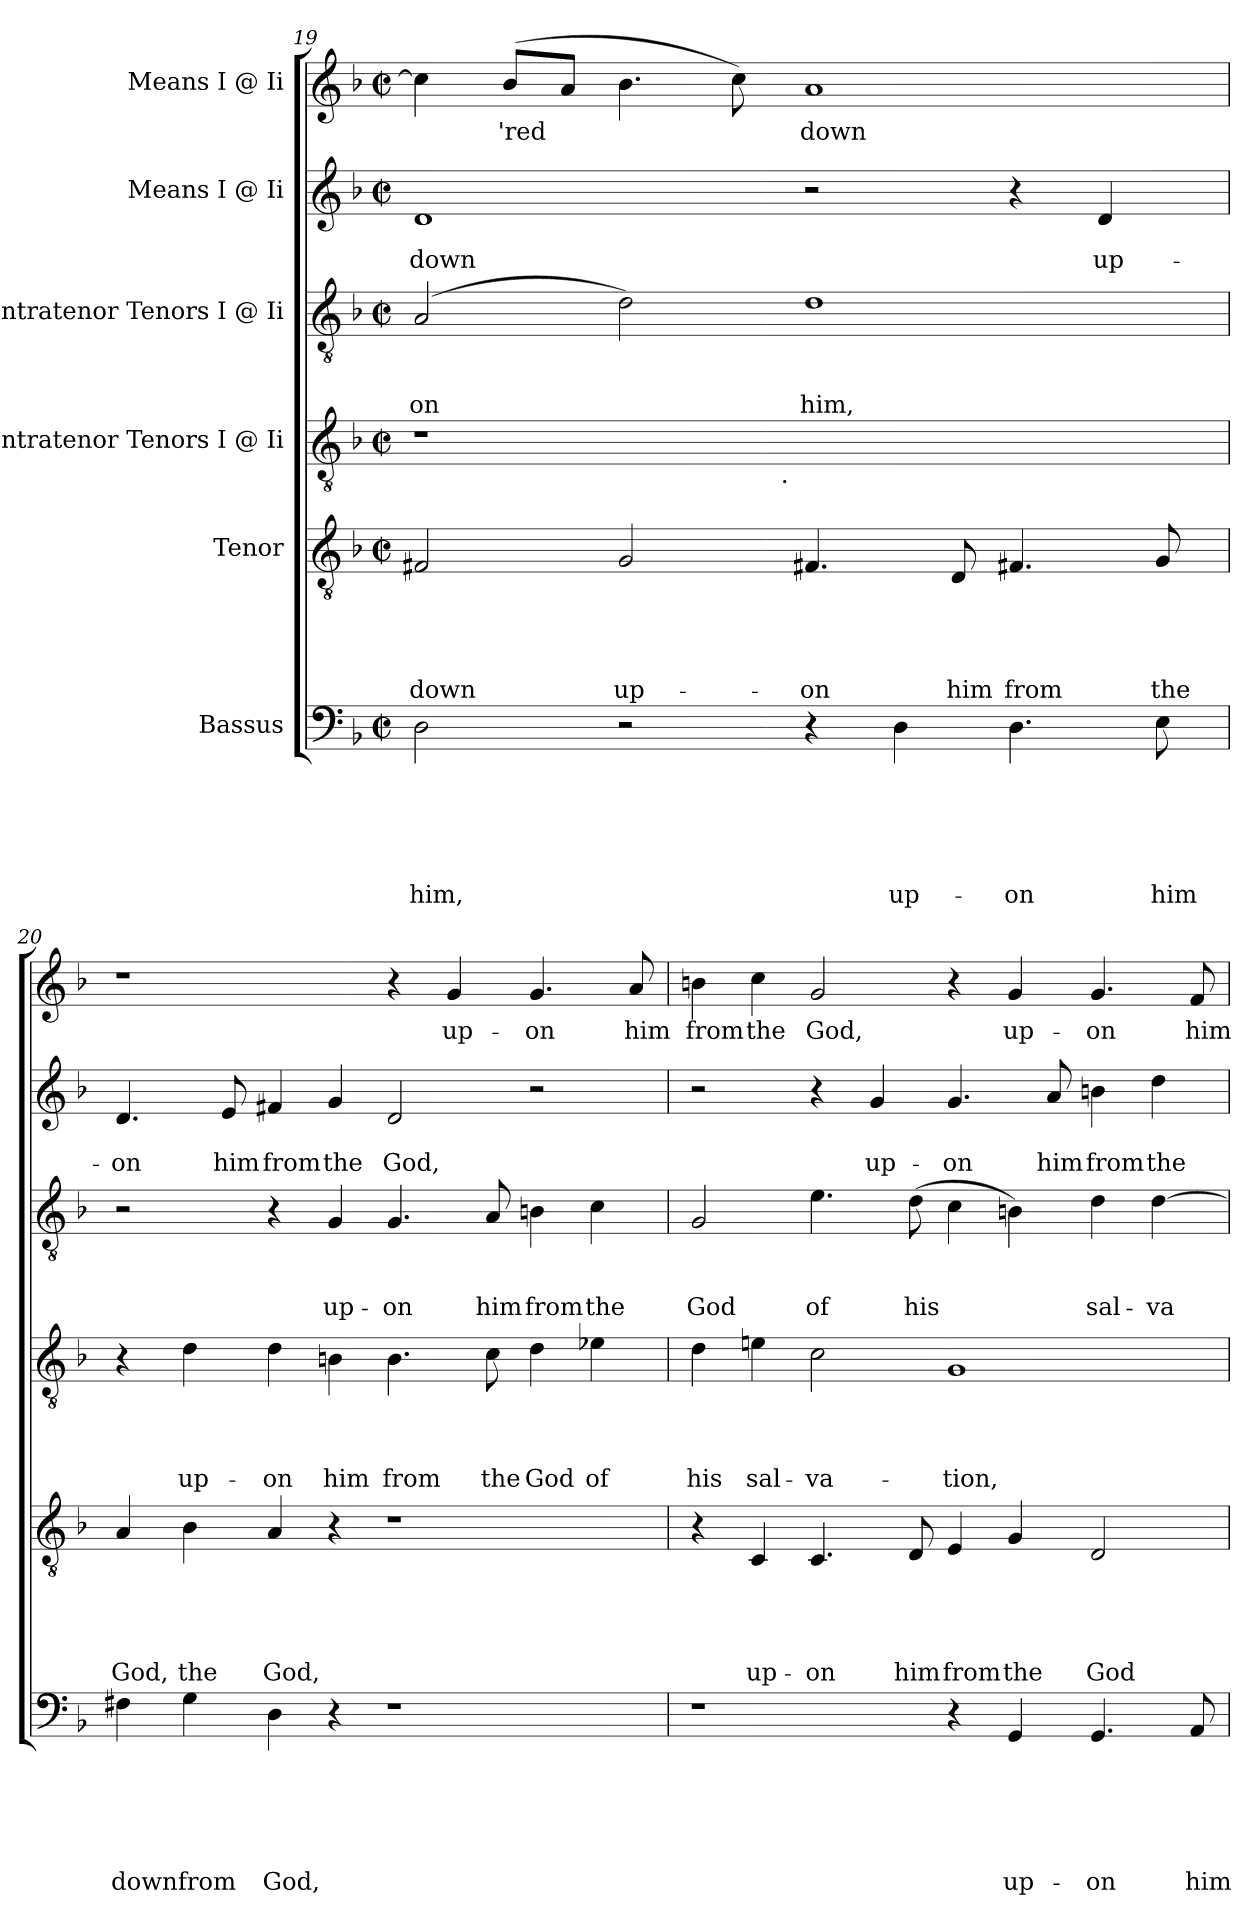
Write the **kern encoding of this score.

**kern	**text	**text	**text	**text	**text	**text	**kern	**text	**text	**text	**text	**text	**kern	**text	**text	**text	**text	**kern	**text	**text	**text	**kern	**text	**text	**kern	**text
*part6	*part6	*part6	*part6	*part6	*part6	*part6	*part5	*part5	*part5	*part5	*part5	*part5	*part4	*part4	*part4	*part4	*part4	*part3	*part3	*part3	*part3	*part2	*part2	*part2	*part1	*part1
*staff6	*staff6	*staff6	*staff6	*staff6	*staff6	*staff6	*staff5	*staff5	*staff5	*staff5	*staff5	*staff5	*staff4	*staff4	*staff4	*staff4	*staff4	*staff3	*staff3	*staff3	*staff3	*staff2	*staff2	*staff2	*staff1	*staff1
*I"Bassus	*	*	*	*	*	*	*I"Tenor	*	*	*	*	*	*I"Contratenor Tenors I @ Ii	*	*	*	*	*I"Contratenor Tenors I @ Ii	*	*	*	*I"Means I @ Ii	*	*	*I"Means I @ Ii	*
*clefF4	*	*	*	*	*	*	*clefGv2	*	*	*	*	*	*clefGv2	*	*	*	*	*clefGv2	*	*	*	*clefG2	*	*	*clefG2	*
*k[b-]	*	*	*	*	*	*	*k[b-]	*	*	*	*	*	*k[b-]	*	*	*	*	*k[b-]	*	*	*	*k[b-]	*	*	*k[b-]	*
*F:	*	*	*	*	*	*	*F:	*	*	*	*	*	*F:	*	*	*	*	*F:	*	*	*	*F:	*	*	*F:	*
*M2/2	*	*	*	*	*	*	*M2/2	*	*	*	*	*	*M2/2	*	*	*	*	*M2/2	*	*	*	*M2/2	*	*	*M2/2	*
*met(c|)	*	*	*	*	*	*	*met(c|)	*	*	*	*	*	*met(c|)	*	*	*	*	*met(c|)	*	*	*	*met(c|)	*	*	*met(c|)	*
=19	=19	=19	=19	=19	=19	=19	=19	=19	=19	=19	=19	=19	=19	=19	=19	=19	=19	=19	=19	=19	=19	=19	=19	=19	=19	=19
!	!	!	!	!	!	!LO:LY:b	!	!	!	!	!	!LO:LY:b	!	!	!	!	!	!	!	!	!LO:LY:b	!	!	!LO:LY:b	!	!
*	*	*	*	*	*	*	*	*	*	*	*	*	*^	*	*	*	*	*	*	*	*	*	*	*	*	*
2D\	.	.	.	.	.	him,	2F#X/	.	.	.	.	down	1r	2ryy	.	.	.	.	(2A/	.	.	-on	1d	.	down	4cc\]	.
!	!	!	!	!	!	!	!	!	!	!	!	!	!	!	!	!	!	!	!	!	!	!	!	!	!	!	!LO:LY:b
.	.	.	.	.	.	.	.	.	.	.	.	.	.	.	.	.	.	.	.	.	.	.	.	.	.	(>8b-/L	-'red
.	.	.	.	.	.	.	.	.	.	.	.	.	.	.	.	.	.	.	.	.	.	.	.	.	.	8a/J	.
!	!	!	!	!	!	!	!	!	!	!	!	!LO:LY:b	!	!	!	!	!	!	!	!	!	!	!	!	!	!	!
2r	.	.	.	.	.	.	2G/	.	.	.	.	up-	.	4...ryy	.	.	.	.	2d\)	.	.	.	.	.	.	4.b-\	.
.	.	.	.	.	.	.	.	.	.	.	.	.	.	.	.	.	.	.	.	.	.	.	.	.	.	8cc\)	.
!	!	!	!	!	!	!	!	!	!	!	!	!	!	!LO:TX:b:t=.	!	!	!	!	!	!	!	!	!	!	!	!	!
.	.	.	.	.	.	.	.	.	.	.	.	.	.	1ryy	.	.	.	.	.	.	.	.	.	.	.	.	.
!	!	!	!	!	!	!	!	!	!	!	!	!LO:LY:b	!	!	!	!	!	!	!	!	!	!LO:LY:b	!	!	!	!	!LO:LY:b
4r	.	.	.	.	.	.	4.F#X/	.	.	.	.	-on	1ryy	.	.	.	.	.	1d	.	.	him,	2r	.	.	1a	down
!	!	!	!	!	!	!LO:LY:b	!	!	!	!	!	!	!	!	!	!	!	!	!	!	!	!	!	!	!	!	!
4D\	.	.	.	.	.	up-	.	.	.	.	.	.	.	.	.	.	.	.	.	.	.	.	.	.	.	.	.
!	!	!	!	!	!	!	!	!	!	!	!	!LO:LY:b	!	!	!	!	!	!	!	!	!	!	!	!	!	!	!
.	.	.	.	.	.	.	8D/	.	.	.	.	him	.	.	.	.	.	.	.	.	.	.	.	.	.	.	.
!	!	!	!	!	!	!LO:LY:b	!	!	!	!	!	!LO:LY:b	!	!	!	!	!	!	!	!	!	!	!	!	!	!	!
4.D\	.	.	.	.	.	-on	4.F#X/	.	.	.	.	from	.	.	.	.	.	.	.	.	.	.	4r	.	.	.	.
!	!	!	!	!	!	!	!	!	!	!	!	!	!	!	!	!	!	!	!	!	!	!	!	!	!LO:LY:b	!	!
.	.	.	.	.	.	.	.	.	.	.	.	.	.	.	.	.	.	.	.	.	.	.	4d/	.	up-	.	.
!	!	!	!	!	!	!LO:LY:b	!	!	!	!	!	!LO:LY:b	!	!	!	!	!	!	!	!	!	!	!	!	!	!	!
8E\	.	.	.	.	.	him	8G/	.	.	.	.	the	.	.	.	.	.	.	.	.	.	.	.	.	.	.	.
.	.	.	.	.	.	.	.	.	.	.	.	.	.	32ryy	.	.	.	.	.	.	.	.	.	.	.	.	.
=20	=20	=20	=20	=20	=20	=20	=20	=20	=20	=20	=20	=20	=20	=20	=20	=20	=20	=20	=20	=20	=20	=20	=20	=20	=20	=20	=20
!	!	!	!	!	!	!LO:LY:b	!	!	!	!	!	!LO:LY:b	!	!	!	!	!	!	!	!	!	!	!	!	!LO:LY:b	!	!
*	*	*	*	*	*	*	*	*	*	*	*	*	*v	*v	*	*	*	*	*	*	*	*	*	*	*	*	*
4F#X\	.	.	.	.	.	down	4A/	.	.	.	.	God,	4r	.	.	.	.	2r	.	.	.	4.d/	.	-on	1r	.
!	!	!	!	!	!	!LO:LY:b	!	!	!	!	!	!LO:LY:b	!	!	!	!	!LO:LY:b	!	!	!	!	!	!	!	!	!
4G\	.	.	.	.	.	from	4B-\	.	.	.	.	the	4d\	.	.	.	up-	.	.	.	.	.	.	.	.	.
!	!	!	!	!	!	!	!	!	!	!	!	!	!	!	!	!	!	!	!	!	!	!	!	!LO:LY:b	!	!
.	.	.	.	.	.	.	.	.	.	.	.	.	.	.	.	.	.	.	.	.	.	8e/	.	him	.	.
!	!	!	!	!	!	!LO:LY:b	!	!	!	!	!	!LO:LY:b	!	!	!	!	!LO:LY:b	!	!	!	!	!	!	!LO:LY:b	!	!
4D\	.	.	.	.	.	God,	4A/	.	.	.	.	God,	4d\	.	.	.	-on	4r	.	.	.	4f#X/	.	from	.	.
!	!	!	!	!	!	!	!	!	!	!	!	!	!	!	!	!	!LO:LY:b	!	!	!	!LO:LY:b	!	!	!LO:LY:b	!	!
4r	.	.	.	.	.	.	4r	.	.	.	.	.	4Bn\	.	.	.	him	4G/	.	.	up-	4g/	.	the	.	.
!	!	!	!	!	!	!	!	!	!	!	!	!	!	!	!	!	!LO:LY:b	!	!	!	!LO:LY:b	!	!	!LO:LY:b	!	!
1r	.	.	.	.	.	.	1r	.	.	.	.	.	4.B\	.	.	.	from	4.G/	.	.	-on	2d/	.	God,	4r	.
!	!	!	!	!	!	!	!	!	!	!	!	!	!	!	!	!	!	!	!	!	!	!	!	!	!	!LO:LY:b
.	.	.	.	.	.	.	.	.	.	.	.	.	.	.	.	.	.	.	.	.	.	.	.	.	4g/	up-
!	!	!	!	!	!	!	!	!	!	!	!	!	!	!	!	!	!LO:LY:b	!	!	!	!LO:LY:b	!	!	!	!	!
.	.	.	.	.	.	.	.	.	.	.	.	.	8c\	.	.	.	the	8A/	.	.	him	.	.	.	.	.
!	!	!	!	!	!	!	!	!	!	!	!	!	!	!	!	!	!LO:LY:b	!	!	!	!LO:LY:b	!	!	!	!	!LO:LY:b
.	.	.	.	.	.	.	.	.	.	.	.	.	4d\	.	.	.	God	4Bn\	.	.	from	2r	.	.	4.g/	-on
!	!	!	!	!	!	!	!	!	!	!	!	!	!	!	!	!	!LO:LY:b	!	!	!	!LO:LY:b	!	!	!	!	!
.	.	.	.	.	.	.	.	.	.	.	.	.	4e-X\	.	.	.	of	4c\	.	.	the	.	.	.	.	.
!	!	!	!	!	!	!	!	!	!	!	!	!	!	!	!	!	!	!	!	!	!	!	!	!	!	!LO:LY:b
.	.	.	.	.	.	.	.	.	.	.	.	.	.	.	.	.	.	.	.	.	.	.	.	.	8a/	him
!!LO:LB:g=z
=21	=21	=21	=21	=21	=21	=21	=21	=21	=21	=21	=21	=21	=21	=21	=21	=21	=21	=21	=21	=21	=21	=21	=21	=21	=21	=21
!	!	!	!	!	!	!	!	!	!	!	!	!	!	!	!	!	!LO:LY:b	!	!	!	!LO:LY:b	!	!	!	!	!LO:LY:b
1r	.	.	.	.	.	.	4r	.	.	.	.	.	4d\	.	.	.	his	2G/	.	.	God	2r	.	.	4bn\	from
!	!	!	!	!	!	!	!	!	!	!	!	!LO:LY:b	!	!	!	!	!LO:LY:b	!	!	!	!	!	!	!	!	!LO:LY:b
.	.	.	.	.	.	.	4C/	.	.	.	.	up-	4en\	.	.	.	sal-	.	.	.	.	.	.	.	4cc\	the
!	!	!	!	!	!	!	!	!	!	!	!	!LO:LY:b:rj	!	!	!	!	!LO:LY:b	!	!	!	!LO:LY:b	!	!	!	!	!LO:LY:b
.	.	.	.	.	.	.	4.C/	.	.	.	.	-on	2c\	.	.	.	-va-	4.e\	.	.	of	4r	.	.	2g/	God,
!	!	!	!	!	!	!	!	!	!	!	!	!	!	!	!	!	!	!	!	!	!	!	!	!LO:LY:b	!	!
.	.	.	.	.	.	.	.	.	.	.	.	.	.	.	.	.	.	.	.	.	.	4g/	.	up-	.	.
!	!	!	!	!	!	!	!	!	!	!	!	!LO:LY:b	!	!	!	!	!	!	!	!	!LO:LY:b	!	!	!	!	!
.	.	.	.	.	.	.	8D/	.	.	.	.	him	.	.	.	.	.	(>8d\	.	.	his	.	.	.	.	.
!	!	!	!	!	!	!	!	!	!	!	!	!LO:LY:b	!	!	!	!	!LO:LY:b	!	!	!	!	!	!	!LO:LY:b	!	!
4r	.	.	.	.	.	.	4E/	.	.	.	.	from	1G	.	.	.	-tion,	4c\	.	.	.	4.g/	.	-on	4r	.
!	!	!	!	!	!	!LO:LY:b	!	!	!	!	!	!LO:LY:b	!	!	!	!	!	!	!	!	!	!	!	!	!	!LO:LY:b
4GG/	.	.	.	.	.	up-	4G/	.	.	.	.	the	.	.	.	.	.	4Bn\)	.	.	.	.	.	.	4g/	up-
!	!	!	!	!	!	!	!	!	!	!	!	!	!	!	!	!	!	!	!	!	!	!	!	!LO:LY:b	!	!
.	.	.	.	.	.	.	.	.	.	.	.	.	.	.	.	.	.	.	.	.	.	8a/	.	him	.	.
!	!	!	!	!	!	!LO:LY:b	!	!	!	!	!	!LO:LY:b	!	!	!	!	!	!	!	!	!LO:LY:b	!	!	!LO:LY:b	!	!LO:LY:b
4.GG/	.	.	.	.	.	-on	2D/	.	.	.	.	God	.	.	.	.	.	4d\	.	.	sal-	4bn\	.	from	4.g/	-on
!	!	!	!	!	!	!	!	!	!	!	!	!	!	!	!	!	!	!	!	!	!LO:LY:b	!	!	!LO:LY:b	!	!
.	.	.	.	.	.	.	.	.	.	.	.	.	.	.	.	.	.	[>4d\	.	.	-va-	4dd\	.	the	.	.
!	!	!	!	!	!	!LO:LY:b	!	!	!	!	!	!	!	!	!	!	!	!	!	!	!	!	!	!	!	!LO:LY:b
8AA/	.	.	.	.	.	him	.	.	.	.	.	.	.	.	.	.	.	.	.	.	.	.	.	.	8f/	him
=	=	=	=	=	=	=	=	=	=	=	=	=	=	=	=	=	=	=	=	=	=	=	=	=	=	=
*-	*-	*-	*-	*-	*-	*-	*-	*-	*-	*-	*-	*-	*-	*-	*-	*-	*-	*-	*-	*-	*-	*-	*-	*-	*-	*-
